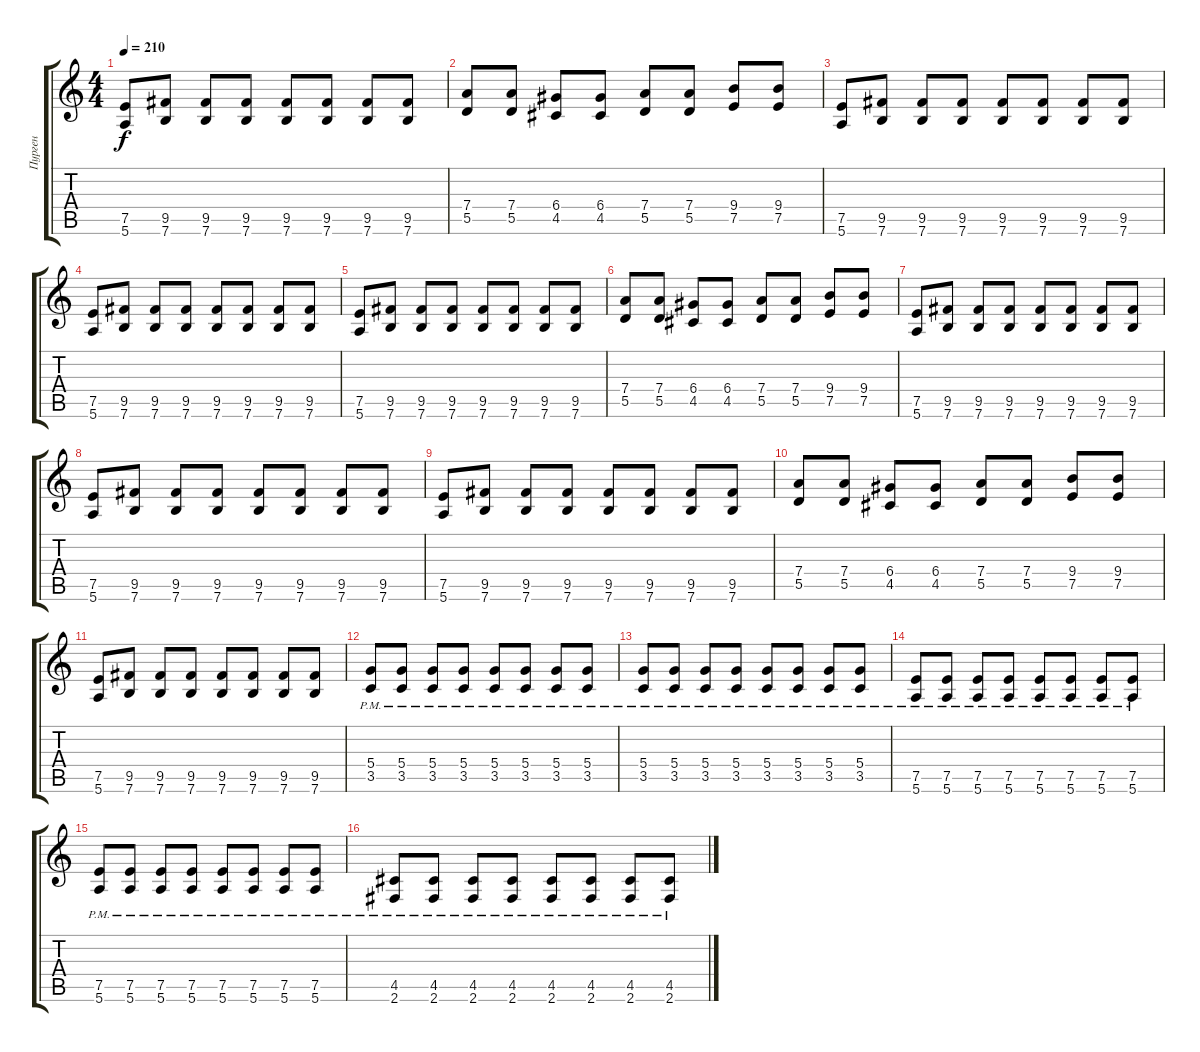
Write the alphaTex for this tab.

\track ("Пурген" "Пурген") {instrument overdrivenguitar}
\staff {score tabs}
\tuning (E4 B3 G3 D3 A2 E2) {hide}
\ts (4 4)
\tempo 210
\clef g2
\ks c
(7.5 5.6).8{dy f} (9.5 7.6).8 (9.5 7.6).8 (9.5 7.6).8 (9.5 7.6).8 (9.5 7.6).8 (9.5 7.6).8 (9.5 7.6).8 |
(7.4 5.5).8 (7.4 5.5).8 (6.4 4.5).8 (6.4 4.5).8 (7.4 5.5).8 (7.4 5.5).8 (9.4 7.5).8 (9.4 7.5).8 |
(7.5 5.6).8 (9.5 7.6).8 (9.5 7.6).8 (9.5 7.6).8 (9.5 7.6).8 (9.5 7.6).8 (9.5 7.6).8 (9.5 7.6).8 |
(7.5 5.6).8 (9.5 7.6).8 (9.5 7.6).8 (9.5 7.6).8 (9.5 7.6).8 (9.5 7.6).8 (9.5 7.6).8 (9.5 7.6).8 |
(7.5 5.6).8 (9.5 7.6).8 (9.5 7.6).8 (9.5 7.6).8 (9.5 7.6).8 (9.5 7.6).8 (9.5 7.6).8 (9.5 7.6).8 |
(7.4 5.5).8 (7.4 5.5).8 (6.4 4.5).8 (6.4 4.5).8 (7.4 5.5).8 (7.4 5.5).8 (9.4 7.5).8 (9.4 7.5).8 |
(7.5 5.6).8 (9.5 7.6).8 (9.5 7.6).8 (9.5 7.6).8 (9.5 7.6).8 (9.5 7.6).8 (9.5 7.6).8 (9.5 7.6).8 |
(7.5 5.6).8 (9.5 7.6).8 (9.5 7.6).8 (9.5 7.6).8 (9.5 7.6).8 (9.5 7.6).8 (9.5 7.6).8 (9.5 7.6).8 |
(7.5 5.6).8 (9.5 7.6).8 (9.5 7.6).8 (9.5 7.6).8 (9.5 7.6).8 (9.5 7.6).8 (9.5 7.6).8 (9.5 7.6).8 |
(7.4 5.5).8 (7.4 5.5).8 (6.4 4.5).8 (6.4 4.5).8 (7.4 5.5).8 (7.4 5.5).8 (9.4 7.5).8 (9.4 7.5).8 |
(7.5 5.6).8 (9.5 7.6).8 (9.5 7.6).8 (9.5 7.6).8 (9.5 7.6).8 (9.5 7.6).8 (9.5 7.6).8 (9.5 7.6).8 |
(5.4{pm} 3.5{pm}).8 (5.4{pm} 3.5{pm}).8 (5.4{pm} 3.5{pm}).8 (5.4{pm} 3.5{pm}).8 (5.4{pm} 3.5{pm}).8 (5.4{pm} 3.5{pm}).8 (5.4{pm} 3.5{pm}).8 (5.4{pm} 3.5{pm}).8 |
(5.4{pm} 3.5{pm}).8 (5.4{pm} 3.5{pm}).8 (5.4{pm} 3.5{pm}).8 (5.4{pm} 3.5{pm}).8 (5.4{pm} 3.5{pm}).8 (5.4{pm} 3.5{pm}).8 (5.4{pm} 3.5{pm}).8 (5.4{pm} 3.5{pm}).8 |
(7.5{pm} 5.6{pm}).8 (7.5{pm} 5.6{pm}).8 (7.5{pm} 5.6{pm}).8 (7.5{pm} 5.6{pm}).8 (7.5{pm} 5.6{pm}).8 (7.5{pm} 5.6{pm}).8 (7.5{pm} 5.6{pm}).8 (7.5{pm} 5.6{pm}).8 |
(7.5{pm} 5.6{pm}).8 (7.5{pm} 5.6{pm}).8 (7.5{pm} 5.6{pm}).8 (7.5{pm} 5.6{pm}).8 (7.5{pm} 5.6{pm}).8 (7.5{pm} 5.6{pm}).8 (7.5{pm} 5.6{pm}).8 (7.5{pm} 5.6{pm}).8 |
(4.5{pm} 2.6{pm}).8 (4.5{pm} 2.6{pm}).8 (4.5{pm} 2.6{pm}).8 (4.5{pm} 2.6{pm}).8 (4.5{pm} 2.6{pm}).8 (4.5{pm} 2.6{pm}).8 (4.5{pm} 2.6{pm}).8 (4.5{pm} 2.6{pm}).8
